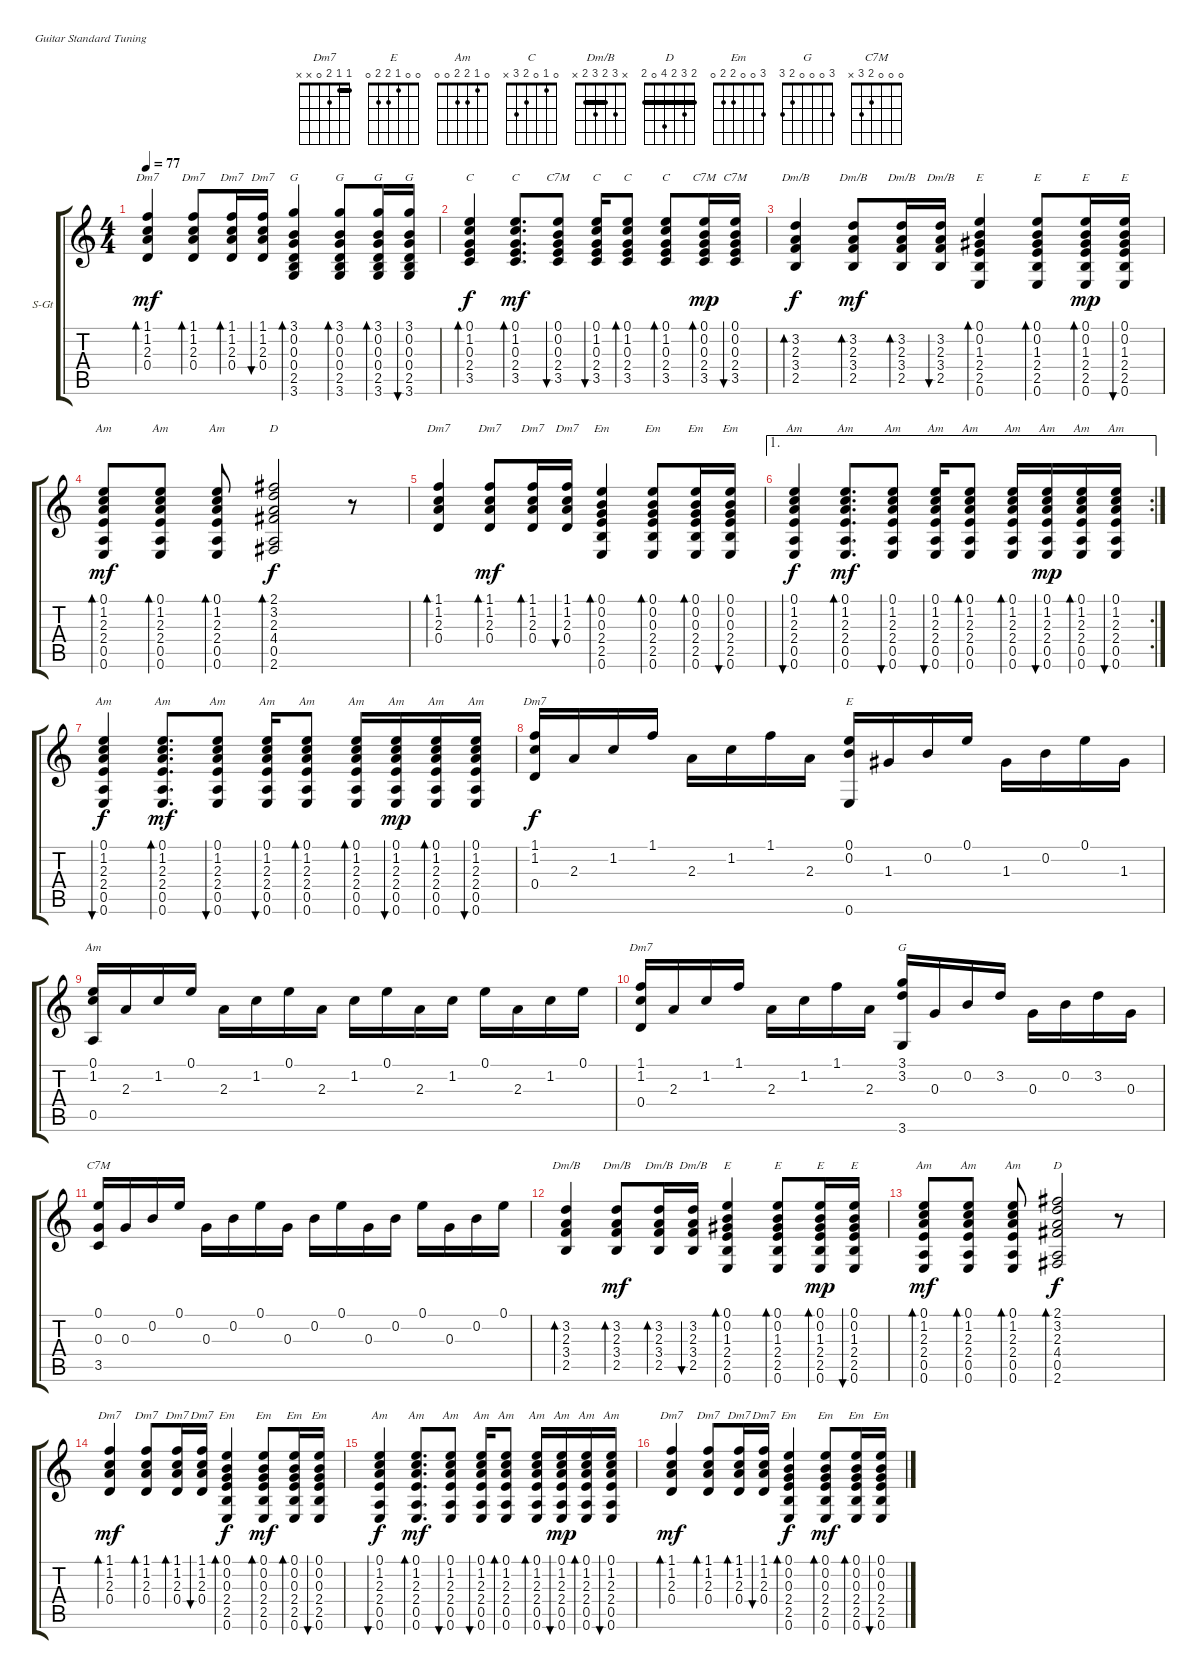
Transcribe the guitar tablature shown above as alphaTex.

\bracketExtendMode groupsimilarinstruments
\firstSystemTrackNameOrientation horizontal
\otherSystemsTrackNameOrientation horizontal
\track ("Ä¾¼ªËû" "S-Gt") {solo instrument acousticguitarsteel}
\staff {score tabs}
\tuning (E4 B3 G3 D3 A2 E2)
\chord ("Dm7" 1 1 2 0 x x) {showfingering false barre 1}
\chord ("E" 0 0 1 2 2 0) {showfingering false}
\chord ("Am" 0 1 2 2 0 0) {showfingering false}
\chord ("C" 0 1 0 2 3 x) {showfingering false}
\chord ("Dm/B" x 3 2 3 2 x) {showfingering false barre 2}
\chord ("D" 2 3 2 4 0 2) {showfingering false barre 2}
\chord ("Em" 3 0 0 2 2 0) {showfingering false}
\chord ("G" 3 0 0 0 2 3) {showfingering false}
\chord ("C7M" 0 0 0 2 3 x) {showfingering false}
\ts (4 4)
\tempo 77
\clef g2
\ks c
(1.1 1.2 2.3 0.4).4{bd 30 ch "Dm7" dy mf} (1.1 1.2 2.3 0.4).8{bd 30 ch "Dm7"} (1.1 1.2 2.3 0.4).16{bd 30 ch "Dm7"} (1.1 1.2 2.3 0.4).16{bu 30 ch "Dm7"} (3.1 0.2 0.3 0.4 2.5 3.6).4{bd 30 ch "G"} (3.1 0.2 0.3 0.4 2.5 3.6).8{bd 30 ch "G"} (3.1 0.2 0.3 0.4 2.5 3.6).16{bd 30 ch "G"} (3.1 0.2 0.3 0.4 2.5 3.6).16{bu 30 ch "G"} |
(0.1 1.2 0.3 2.4 3.5).4{bd 30 ch "C" dy f} (0.1 1.2 0.3 2.4 3.5).8{d bd 30 ch "C" dy mf} (0.1 0.2 0.3 2.4 3.5).8{bu 30 ch "C7M"} (0.1 1.2 0.3 2.4 3.5).16{bu 30 ch "C"} (0.1 1.2 0.3 2.4 3.5).8{bd 30 ch "C"} (0.1 1.2 0.3 2.4 3.5).8{bd 30 ch "C"} (0.1 0.2 0.3 2.4 3.5).16{bd 30 ch "C7M" dy mp} (0.1 0.2 0.3 2.4 3.5).16{bu 30 ch "C7M"} |
(3.2 2.3 3.4 2.5).4{bd 30 ch "Dm/B" dy f} (3.2 2.3 3.4 2.5).8{bd 30 ch "Dm/B" dy mf} (3.2 2.3 3.4 2.5).16{bd 30 ch "Dm/B"} (3.2 2.3 3.4 2.5).16{bu 30 ch "Dm/B"} (0.1 0.2 1.3 2.4 2.5 0.6).4{bd 30 ch "E"} (0.1 0.2 1.3 2.4 2.5 0.6).8{bd 30 ch "E"} (0.1 0.2 1.3 2.4 2.5 0.6).16{bd 30 ch "E" dy mp} (0.1 0.2 1.3 2.4 2.5 0.6).16{bu 30 ch "E"} |
(0.1 1.2 2.3 2.4 0.5 0.6).8{bd 30 ch "Am" dy mf} (0.1 1.2 2.3 2.4 0.5 0.6).8{bd 30 ch "Am"} (0.1 1.2 2.3 2.4 0.5 0.6).8{bd 30 ch "Am"} (2.1 3.2 2.3 4.4 0.5 2.6).2{bd 60 ch "D" dy f} r.8 |
(1.1 1.2 2.3 0.4).4{bd 30 ch "Dm7"} (1.1 1.2 2.3 0.4).8{bd 30 ch "Dm7" dy mf} (1.1 1.2 2.3 0.4).16{bd 30 ch "Dm7"} (1.1 1.2 2.3 0.4).16{bu 30 ch "Dm7"} (0.1 0.2 0.3 2.4 2.5 0.6).4{bd 30 ch "Em"} (0.1 0.2 0.3 2.4 2.5 0.6).8{bd 30 ch "Em"} (0.1 0.2 0.3 2.4 2.5 0.6).16{bd 30 ch "Em"} (0.1 0.2 0.3 2.4 2.5 0.6).16{bu 30 ch "Em"} |
\ae 1
\rc 1
(0.1 1.2 2.3 2.4 0.5 0.6).4{bu 30 ch "Am" dy f} (0.1 1.2 2.3 2.4 0.5 0.6).8{d bd 30 ch "Am" dy mf} (0.1 1.2 2.3 2.4 0.5 0.6).8{bu 30 ch "Am"} (0.1 1.2 2.3 2.4 0.5 0.6).16{bu 30 ch "Am"} (0.1 1.2 2.3 2.4 0.5 0.6).8{bd 30 ch "Am"} (0.1 1.2 2.3 2.4 0.5 0.6).16{bd 30 ch "Am"} (0.1 1.2 2.3 2.4 0.5 0.6).16{bu 30 ch "Am" dy mp} (0.1 1.2 2.3 2.4 0.5 0.6).16{bd 30 ch "Am"} (0.1 1.2 2.3 2.4 0.5 0.6).16{bu 30 ch "Am"} |
(0.1 1.2 2.3 2.4 0.5 0.6).4{bu 30 ch "Am" dy f} (0.1 1.2 2.3 2.4 0.5 0.6).8{d bd 30 ch "Am" dy mf} (0.1 1.2 2.3 2.4 0.5 0.6).8{bu 30 ch "Am"} (0.1 1.2 2.3 2.4 0.5 0.6).16{bu 30 ch "Am"} (0.1 1.2 2.3 2.4 0.5 0.6).8{bd 30 ch "Am"} (0.1 1.2 2.3 2.4 0.5 0.6).16{bd 30 ch "Am"} (0.1 1.2 2.3 2.4 0.5 0.6).16{bu 30 ch "Am" dy mp} (0.1 1.2 2.3 2.4 0.5 0.6).16{bd 30 ch "Am"} (0.1 1.2 2.3 2.4 0.5 0.6).16{bu 30 ch "Am"} |
(1.1 1.2 0.4).16{ch "Dm7" dy f} 2.3.16 1.2.16 1.1.16 2.3.16 1.2.16 1.1.16 2.3.16 (0.1 0.2 0.6).16{ch "E"} 1.3.16 0.2.16 0.1.16 1.3.16 0.2.16 0.1.16 1.3.16 |
(0.1 1.2 0.5).16{ch "Am"} 2.3.16 1.2.16 0.1.16 2.3.16 1.2.16 0.1.16 2.3.16 1.2.16 0.1.16 2.3.16 1.2.16 0.1.16 2.3.16 1.2.16 0.1.16 |
(1.1 1.2 0.4).16{ch "Dm7"} 2.3.16 1.2.16 1.1.16 2.3.16 1.2.16 1.1.16 2.3.16 (3.1 3.2 3.6).16{ch "G"} 0.3.16 0.2.16 3.2.16 0.3.16 0.2.16 3.2.16 0.3.16 |
(0.1 0.3 3.5).16{ch "C7M"} 0.3.16 0.2.16 0.1.16 0.3.16 0.2.16 0.1.16 0.3.16 0.2.16 0.1.16 0.3.16 0.2.16 0.1.16 0.3.16 0.2.16 0.1.16 |
(3.2 2.3 3.4 2.5).4{bd 30 ch "Dm/B"} (3.2 2.3 3.4 2.5).8{bd 30 ch "Dm/B" dy mf} (3.2 2.3 3.4 2.5).16{bd 30 ch "Dm/B"} (3.2 2.3 3.4 2.5).16{bu 30 ch "Dm/B"} (0.1 0.2 1.3 2.4 2.5 0.6).4{bd 30 ch "E"} (0.1 0.2 1.3 2.4 2.5 0.6).8{bd 30 ch "E"} (0.1 0.2 1.3 2.4 2.5 0.6).16{bd 30 ch "E" dy mp} (0.1 0.2 1.3 2.4 2.5 0.6).16{bu 30 ch "E"} |
(0.1 1.2 2.3 2.4 0.5 0.6).8{bd 30 ch "Am" dy mf} (0.1 1.2 2.3 2.4 0.5 0.6).8{bd 30 ch "Am"} (0.1 1.2 2.3 2.4 0.5 0.6).8{bd 30 ch "Am"} (2.1 3.2 2.3 4.4 0.5 2.6).2{bd 60 ch "D" dy f} r.8 |
(1.1 1.2 2.3 0.4).4{bd 30 ch "Dm7" dy mf} (1.1 1.2 2.3 0.4).8{bd 30 ch "Dm7"} (1.1 1.2 2.3 0.4).16{bd 30 ch "Dm7"} (1.1 1.2 2.3 0.4).16{bu 30 ch "Dm7"} (0.1 0.2 0.3 2.4 2.5 0.6).4{bd 30 ch "Em" dy f} (0.1 0.2 0.3 2.4 2.5 0.6).8{bd 30 ch "Em" dy mf} (0.1 0.2 0.3 2.4 2.5 0.6).16{bd 30 ch "Em"} (0.1 0.2 0.3 2.4 2.5 0.6).16{bu 30 ch "Em"} |
(0.1 1.2 2.3 2.4 0.5 0.6).4{bu 30 ch "Am" dy f} (0.1 1.2 2.3 2.4 0.5 0.6).8{d bd 30 ch "Am" dy mf} (0.1 1.2 2.3 2.4 0.5 0.6).8{bu 30 ch "Am"} (0.1 1.2 2.3 2.4 0.5 0.6).16{bu 30 ch "Am"} (0.1 1.2 2.3 2.4 0.5 0.6).8{bd 30 ch "Am"} (0.1 1.2 2.3 2.4 0.5 0.6).16{bd 30 ch "Am"} (0.1 1.2 2.3 2.4 0.5 0.6).16{bu 30 ch "Am" dy mp} (0.1 1.2 2.3 2.4 0.5 0.6).16{bd 30 ch "Am"} (0.1 1.2 2.3 2.4 0.5 0.6).16{bu 30 ch "Am"} |
(1.1 1.2 2.3 0.4).4{bd 30 ch "Dm7" dy mf} (1.1 1.2 2.3 0.4).8{bd 30 ch "Dm7"} (1.1 1.2 2.3 0.4).16{bd 30 ch "Dm7"} (1.1 1.2 2.3 0.4).16{bu 30 ch "Dm7"} (0.1 0.2 0.3 2.4 2.5 0.6).4{bd 30 ch "Em" dy f} (0.1 0.2 0.3 2.4 2.5 0.6).8{bd 30 ch "Em" dy mf} (0.1 0.2 0.3 2.4 2.5 0.6).16{bd 30 ch "Em"} (0.1 0.2 0.3 2.4 2.5 0.6).16{bu 30 ch "Em"}
